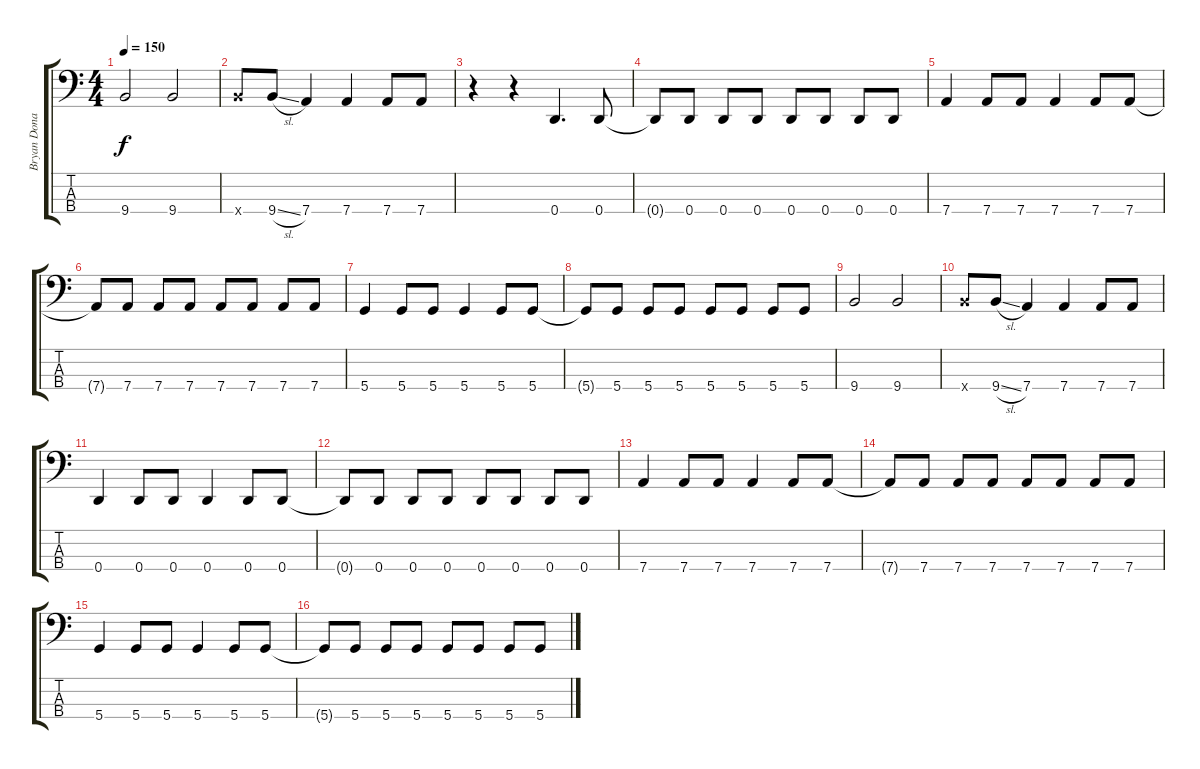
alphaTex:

\track ("Bryan Donahue (Bass)" "Bryan Dona") {instrument electricbassfinger}
\staff {score tabs}
\tuning (Gb2 D2 A1 D1) {hide}
\ts (4 4)
\tempo 150
\clef f4
\ks c
9.4.2{dy f} 9.4.2 |
9.4{x}.8 9.4{sl}.8 7.4.4 7.4.4 7.4.8 7.4.8 |
r.4 r.4 0.4.4{d} 0.4.8 |
0.4{t}.8 0.4.8 0.4.8 0.4.8 0.4.8 0.4.8 0.4.8 0.4.8 |
7.4.4 7.4.8 7.4.8 7.4.4 7.4.8 7.4.8 |
7.4{t}.8 7.4.8 7.4.8 7.4.8 7.4.8 7.4.8 7.4.8 7.4.8 |
5.4.4 5.4.8 5.4.8 5.4.4 5.4.8 5.4.8 |
5.4{t}.8 5.4.8 5.4.8 5.4.8 5.4.8 5.4.8 5.4.8 5.4.8 |
9.4.2 9.4.2 |
9.4{x}.8 9.4{sl}.8 7.4.4 7.4.4 7.4.8 7.4.8 |
0.4.4 0.4.8 0.4.8 0.4.4 0.4.8 0.4.8 |
0.4{t}.8 0.4.8 0.4.8 0.4.8 0.4.8 0.4.8 0.4.8 0.4.8 |
7.4.4 7.4.8 7.4.8 7.4.4 7.4.8 7.4.8 |
7.4{t}.8 7.4.8 7.4.8 7.4.8 7.4.8 7.4.8 7.4.8 7.4.8 |
5.4.4 5.4.8 5.4.8 5.4.4 5.4.8 5.4.8 |
5.4{t}.8 5.4.8 5.4.8 5.4.8 5.4.8 5.4.8 5.4.8 5.4.8
